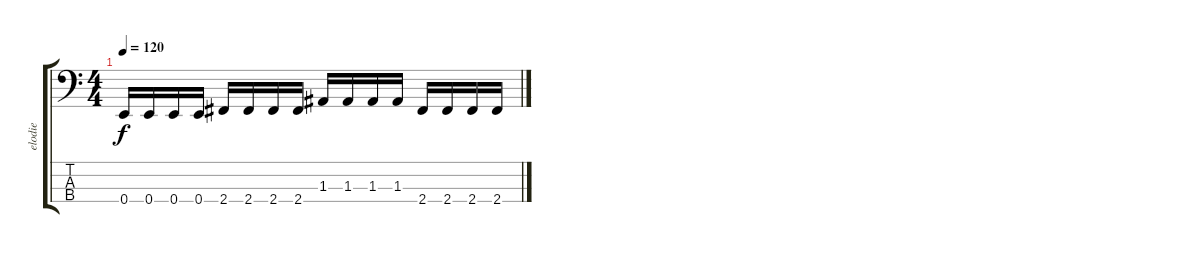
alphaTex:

\track ("elodie" "elodie") {instrument electricbassfinger}
\staff {score tabs}
\tuning (G2 D2 A1 E1) {hide}
\ts (4 4)
\tempo 120
\clef f4
\ks c
0.4.16{dy f} 0.4.16 0.4.16 0.4.16 2.4.16 2.4.16 2.4.16 2.4.16 1.3.16 1.3.16 1.3.16 1.3.16 2.4.16 2.4.16 2.4.16 2.4.16
